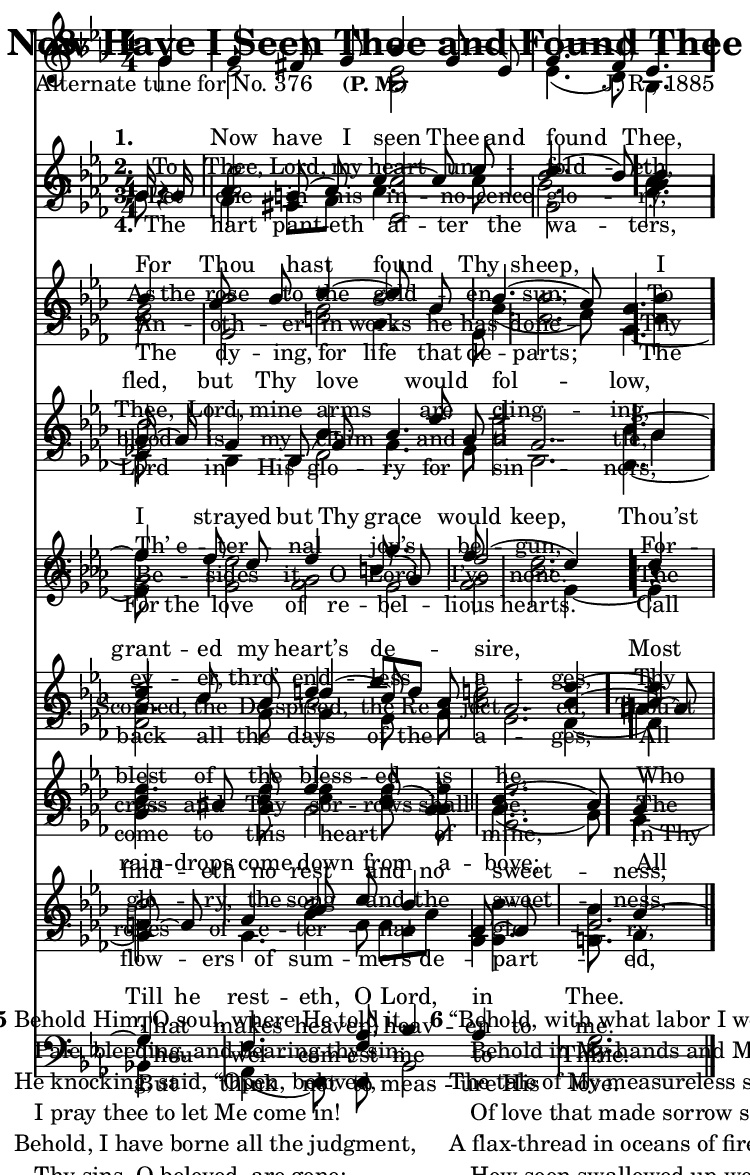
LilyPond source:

% expect two warnings about pages out of bounds
#(ly:expect-warning "number of pages is out of bounds")
#(ly:expect-warning "number of pages is out of bounds")
% be specific about how much compression we allow
#(ly:expect-warning "compressing over-full page by 1.3 staff-spaces")
#(ly:expect-warning "page 1 has been compressed")
\include "common/global.ily"
\paper {
  \include "common/paper-additional.ily"
  markup-system-spacing.padding = 0
  markup-system-spacing.basic-distance = 0
  scoreTitleMarkup = \markup {
    \override #'(baseline-skip . 3.5)
    \column {
      \override #'(baseline-skip . 3.5)
      \column {
        \fill-line {
          \huge \larger \larger \bold {
            \concat { "  " \fromproperty #'header:hymnnumber }
            \fromproperty #'header:title
            \null
          }
        }
        \fill-line {
          % no lowering (to save vertical space)
          "Alternate tune for No. 376"
          \smaller \bold \mysubtitle
          \fromproperty #'header:composer
        }
      }
    }
  }
}

\header{
  hymnnumber = "8"
  title = "Now Have I Seen Thee and Found Thee"
  tunename = ""
  meter = "P. M."
  poet = "Henry Suso"
  composer = "J. R., 1885"
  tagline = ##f
}

% for fermata in MIDI
ta = { \tempo 4=126 }
tb = { \tempo 4=63  }

global = {
  \include "common/overrides.ily"
  \override Staff.TimeSignature.style = #'numbered
  \time 4/4
  \override Score.MetronomeMark.transparent = ##t % hide all fermata changes too
  \ta
  \key ees \major
  \partial 4
  \autoBeamOff
}

notesSoprano = {
\global
\relative c'' {

  g4 | g fis8 g bes4 g8( ees) | g4.( f8) ees4. \bar "."
  ees16 ~ ees | f4 e8( f) aes4 ~ aes8 c8 | bes2. \bar "."
  bes4 | bes aes8 bes c4 ~ c8 g | bes4.( aes8) g4. \bar "."
  f16 ~ f | ees4 bes8( ees) g4. f8 | ees2. \bar "."

  g4 | ees'4 d8 c d4 b8( g) | d'2( c4) \bar "."
  c4 | bes4 aes8 g bes4( aes8) g | f2. \bar "."
  fis8 ~ fis | g4 fis8 g bes4 g8( ees) | g4.( f8) ees4 \bar "."
  e8 ~ e | f4 aes8 c bes4 d,8 ~ d | ees2. \bar "|."

}
}

notesAlto = {
\global
% TODO get NoteHead size to work with \partcombine for left hand
%\override NoteHead.font-size = #-4
\relative e' {

  g4 | ees2 <ees bes> | ees4.( d8) bes4.
  ees8 | d4 cis8[ d] f4. aes8 | g2.
  g4 | <g ees>2 <g e> | g4.( f8) c4. ~
  c8 | bes4 bes ees4. d8 | bes2.

  g'4 | <g ees>2 <g f> | <g f> ees4 ~
  ees4 | f4. ees8 ees4 d8 ees | d2.
  fis4 | ees2 ees | ees4.( d8) c4 ~
  c4 | c4. ees8 d4 bes4 | bes2.

}
}

notesTenor = {
\global
%\override NoteHead.font-size = #-4
\relative a {

  r4 | bes2 g | bes4.( aes8) g4.
  r8 | bes2 bes | bes2.
  bes4 | bes2 g4. c8 | c2 aes4. ~
  aes8 | g2 bes4. aes8 | g2.

  r4 | <c g>2 b4 d8[ b] | b2 <c g>4 ~
  <c g>4 | bes4. bes8 bes4 bes8 bes | bes2.
  r4 | bes2 bes | bes4. aes8 g4 ~
  g4 | f4. <aes f>8 bes4 aes | g2.
}
}

notesBass = {
\global
%\override NoteHead.font-size = #-4
\relative f {

  r4 | ees2 g, | bes ees4.
  r8 | bes2 d4. bes8 | ees2.
  ees4 | des2 c | f aes,4. ~
  aes8 | bes2 bes | ees2.

  r4 | c2 g' | g c,4 ~
  c4 | d4. ees8 g4 f8 ees | bes2.
  r4 | ees2 g4 ees8[ g] | bes,4. b8 c4
  bes4 | aes4( f8) f8 bes2 | ees2.
}
}

wordsA = \lyricmode {
\set stanza = "1."

_ Now have I seen { \mon } Thee and { \moff } found Thee, \bar "."
For Thou hast found Thy sheep, \bar "."
I fled, but Thy love would fol -- low, \bar "."
I strayed { \mon } but Thy { \moff } grace would keep, \bar "." % by contrast, EOG376 has "love" for "grace"
Thou’st grant -- ed my heart’s de -- sire, \bar "."
{ \mon } Most blest of the bless -- ed is he, { \moff } \bar "."
Who { \mon } find -- eth no rest and no { \moff } sweet -- ness, \bar "."
{ \mon } Till he { \moff } rest -- eth, O Lord, in Thee. \bar "."

}

wordsB = \lyricmode {
\set stanza = "2."

To Thee, Lord, my heart un -- fold -- eth,
{ \mon } As the { \moff } rose { \mon } to the { \moff } gold -- en sun;
To Thee, Lord, mine arms are cling -- ing,
Th’_e -- ter -- nal joy’s be -- gun,
For -- ev -- er, thro’ end -- less { \mon } a -- ges, { \moff }
{ \mon } Thy cross and Thy sor -- rows shall be, { \moff }
The { \mon } glo -- ry, the song and the { \moff } sweet -- ness,
That makes heav -- en, heav -- { \mon } en to { \moff } me.

}

wordsC = \lyricmode {
\set stanza = "3."

Let one in his in -- { \mon } no -- cence { \moff } glo -- ry,
An -- oth -- { \mon } er in works he { \moff } has done_–
Thy blood is my claim and ti -- tle,
Be -- sides { \mon } it, O { \moff } Lord I’ve none.
The Scorned, the De -- spised, { \mon } the Re -- ject -- ed, { \moff }
Thou’st come to this heart of mine,
{ \mon } In Thy { \moff } robes of e -- ter -- nal glo -- ry,
Thou wel -- com -- est me to Thine.

}

wordsD = \lyricmode {
\set stanza = "4."

The hart pant -- eth af -- { \mon } ter the { \moff } wa -- ters,
The dy -- { \mon } ing, for life that { \moff } de -- parts;
The Lord in His { \mon } glo -- ry { \moff } for sin -- ners,
{ \mon } For the { \moff } love { \mon } of re -- { \moff } bel -- lious hearts.
{ \mon } Call back all the days of the a -- ges, { \moff }
{ \mon } All rain -- drops come down from a -- bove; { \moff }
All { \mon } flow -- ers of sum -- mers de -- { \moff } part -- ed,
But think not to meas -- { \mon } ure His { \moff } love.

}

wordsE = \markuplist {

\line { Behold Him, O soul, where He told it, }
\line { { \hspace #2 } Pale, bleeding, and bearing thy sin; }
\line { He knocking, said, “Open, beloved, }
\line { { \hspace #2 } I pray thee to let Me come in! }

\line { Behold, I have borne all the judgment, }
\line { { \hspace #2 } Thy sins, O beloved, are gone; }
\line { Forgotten, forgotten forever, }
\line { { \hspace #2 } If sought for, God findeth not one. }

}

wordsF = \markuplist {

\line { “Behold, with what labor I won thee, }
\line { { \hspace #2 } Behold in My hands and My feet, }
\line { The tale of My measureless sorrow — }
\line { { \hspace #2 } Of love that made sorrow so sweet. }

\line { A flax-thread in oceans of fire }
\line { { \hspace #2 } How soon swallowed up would it be; }
\line { %{HIDE>%} \italic { %{<HIDE%} Yet sooner in oceans of mercy, %{HIDE>%} } %{<HIDE%} }
\line { { \hspace #2 } \caps { The sinner that cometh to Me.}” }

}

\score {
  \context ChoirStaff <<
    \context Staff = upper <<
      \set Staff.autoBeaming = ##f
      \set ChoirStaff.systemStartDelimiter = #'SystemStartBar
      \set ChoirStaff.printPartCombineTexts = ##f
      \context Voice = sopranos { \voiceOne << \notesSoprano >> }
      \context Voice = altos { \voiceTwo << \notesAlto >> }
      \context Lyrics = one   \lyricsto sopranos \wordsA
      \context Lyrics = two   \lyricsto sopranos \wordsB
      \context Lyrics = three \lyricsto sopranos \wordsC
      \context Lyrics = four  \lyricsto sopranos \wordsD
    >>
    \context Staff = men <<
      \set Staff.autoBeaming = ##f
      \clef bass
      \set ChoirStaff.printPartCombineTexts = ##f
      \partcombine #'(2 . 11) \notesTenor \notesBass
    >>
  >>
  \layout {
    \include "common/layout.ily"
  }
  #(cond ((ly:get-option 'eog-midi-permitted) #{ \midi{
    \include "common/midi.ily"
  } #}))
}

\markup { \fill-line {
  \hspace #0.1
  \line{ \bold 5 \column { \wordsE } }
  \hspace #0.1
  \line{ \bold 6 \column { \wordsF } }
  \hspace #0.1
} }

%\noPageBreak \markup { \vspace #2 \fill-line { "Alternate tune for No. 376." } }

\version "2.19.49"  % necessary for upgrading to future LilyPond versions.

% vi:set et ts=2 sw=2 ai nocindent syntax=lilypond:
